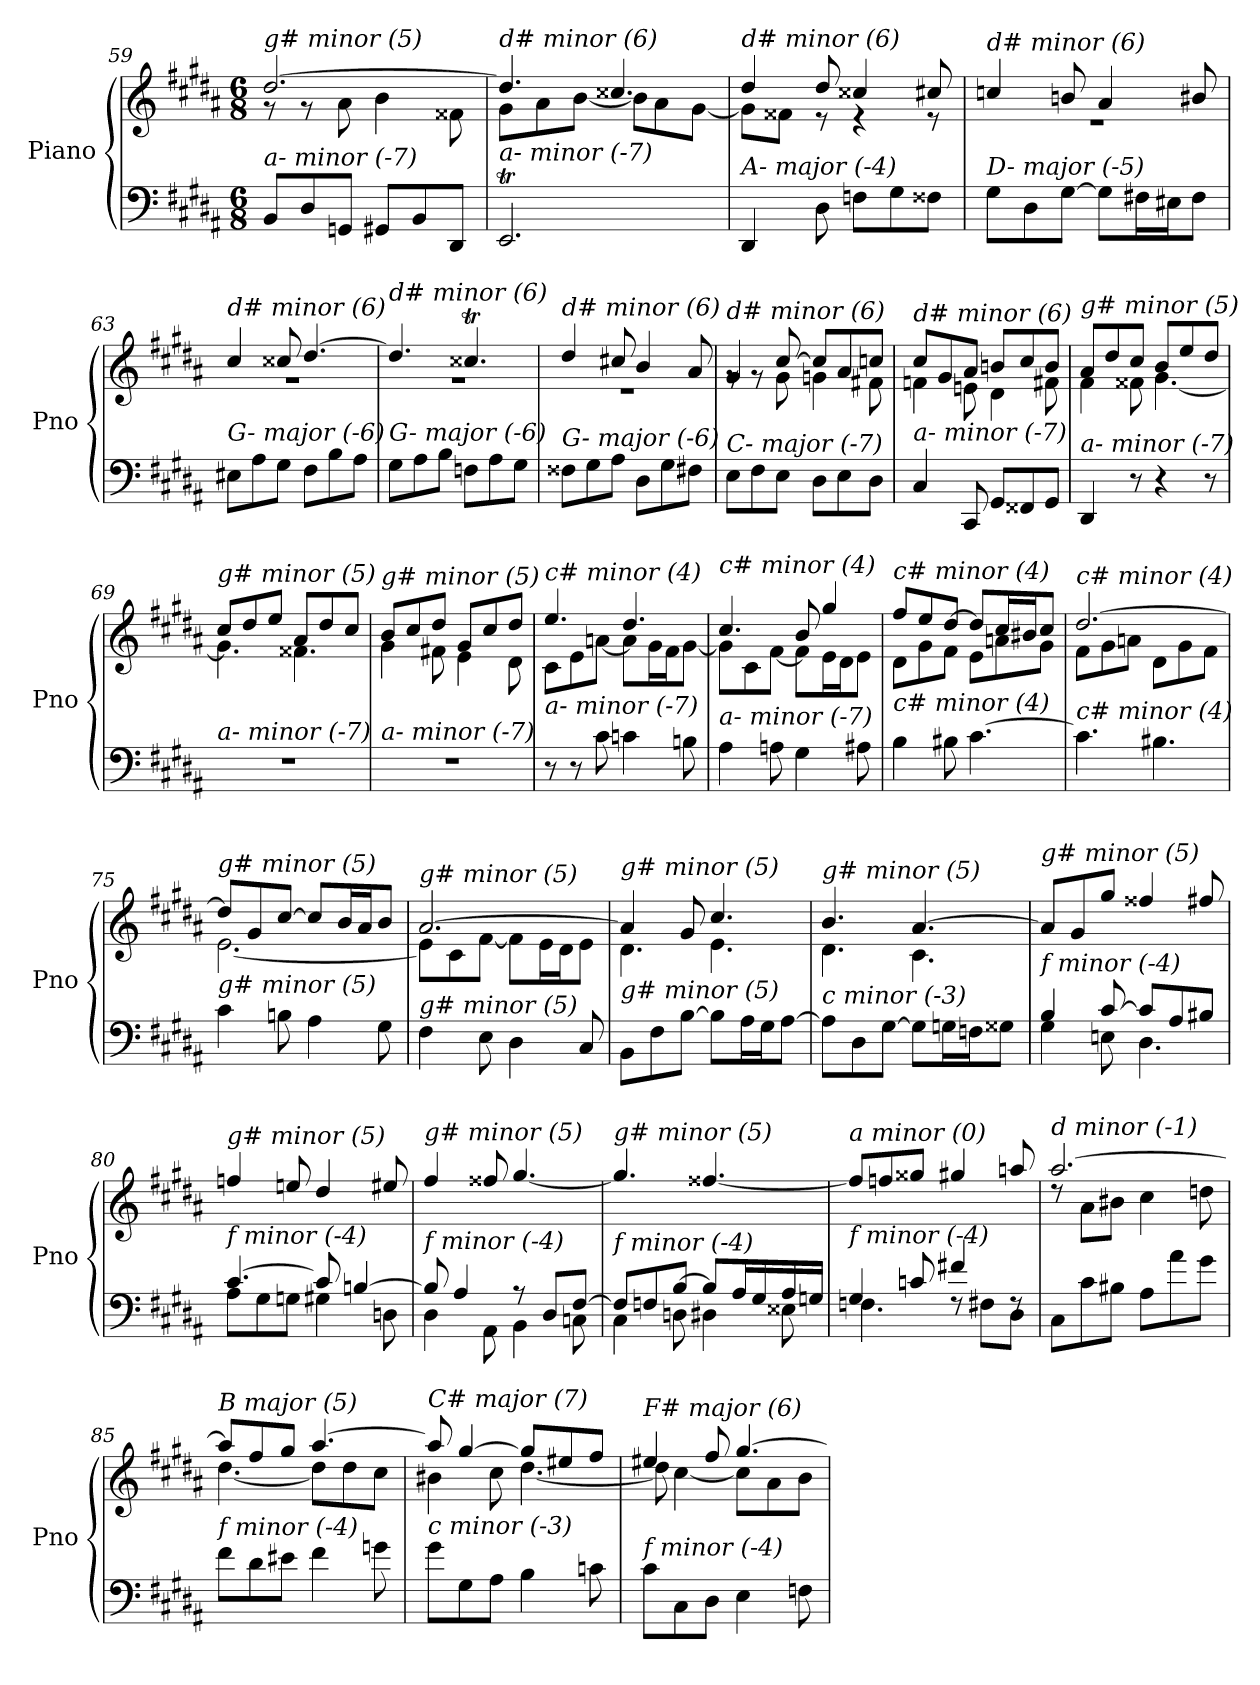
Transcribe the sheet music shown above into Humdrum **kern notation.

**kern	**kern
*part1	*part1
*staff2	*staff1
*I"Piano	*
*I'Pno	*
*clefF4	*clefG2
*k[f#c#g#d#a#]	*k[f#c#g#d#a#]
*M6/8	*M6/8
=59	=59
*	*^
!	!LO:TX:i:t=g# minor (5)	!
!LO:TX:i:t=a- minor (-7)	!	!
8BB/L	[2.dd#/	8r
8D#/	.	8r
8GGni/J	.	8a#\
8GG#/L	.	4b\
8BB/	.	.
8DD#/J	.	8f##X\
=60	=60	=60
!	!LO:TX:i:t=d# minor (6)	!
!LO:TX:i:t=a- minor (-7)	!	!
2.EET/	4.dd#/]	8g#\L
.	.	8a#\
.	.	[8b\J
.	4.cc##X/	8b\L]
.	.	8a#\
.	.	[8g#\J
!!LO:PB:g=z	!!
=61	=61	=61
!	!LO:TX:i:t=d# minor (6)	!
!LO:TX:i:t=A- major (-4)	!	!
4DD#/	4dd#/	8g#\L]
.	.	8f##X\J
8D#\	8dd#/	8r
8Fni\L	4cc##X/	4r
8G#\	.	.
8F##Xj\J	8cc#X/	8r
=62	=62	=62
!	!LO:TX:i:t=d# minor (6)	!
!LO:TX:i:t=D- major (-5)	!	!
8G#\L	4ccni/	2.r
8D#\	.	.
[8G#\J	8bn/	.
8G#\L]	4a#/	.
16F#X\L	.	.
16E#X\J	.	.
8F#\J	8b#Xj/	.
=63	=63	=63
!	!LO:TX:i:t=d# minor (6)	!
!LO:TX:i:t=G- major (-6)	!	!
8E#X\L	4cc#/	2.r
8A#\	.	.
8G#\J	8cc##X/	.
8F#\L	[4.dd#/	.
8B\	.	.
8A#\J	.	.
=64	=64	=64
!	!LO:TX:i:t=d# minor (6)	!
!LO:TX:i:t=G- major (-6)	!	!
8G#\L	4.dd#/]	2.r
8A#\	.	.
8B\J	.	.
8Fni\L	4.cc##Xt/	.
8A#\	.	.
8G#\J	.	.
=65	=65	=65
!	!LO:TX:i:t=d# minor (6)	!
!LO:TX:i:t=G- major (-6)	!	!
8F##Xj\L	4dd#/	2.r
8G#\	.	.
8A#\J	8cc#X/	.
8D#\L	4b/	.
8G#\	.	.
8F#X\J	8a#/	.
!!LO:LB:g=z	!!
=66	=66	=66
!	!LO:TX:i:t=d# minor (6)	!
!LO:TX:i:t=C- major (-7)	!	!
8E\L	4g#/	8rg
8F#\	.	8rg
8E\J	[8cc#/	8g#\
8D#\L	8cc#/L]	4gni\
8E\	8a#/	.
8D#\J	8ccni/J	8f#X\
=67	=67	=67
!	!LO:TX:i:t=d# minor (6)	!
!LO:TX:i:t=a- minor (-7)	!	!
4C#/	8cc#/L	4fni\
.	8g#/	.
8CC#/	8a#/J	8en\
8GG#/L	8bn/L	4d#\
8FF##Xj/	8cc#/	.
8GG#/J	8b/J	8f#Xi\
=68	=68	=68
!	!LO:TX:i:t=g# minor (5)	!
!LO:TX:i:t=a- minor (-7)	!	!
4DD#/	8a#/L	4f#\
.	8dd#/	.
8r	8cc#/J	8f##X\
4r	8b/L	[4.g#\
.	8ee/	.
8r	8dd#/J	.
=69	=69	=69
!	!LO:TX:i:t=g# minor (5)	!
!LO:TX:i:t=a- minor (-7)	!	!
2.r	8cc#/L	4.g#\]
.	8dd#/	.
.	8ee/J	.
.	8a#/L	4.f##X\
.	8dd#/	.
.	8cc#/J	.
=70	=70	=70
!	!LO:TX:i:t=g# minor (5)	!
!LO:TX:i:t=a- minor (-7)	!	!
2.r	8b/L	4g#\
.	8cc#/	.
.	8dd#/J	8f#X\
.	8g#/L	4e\
.	8cc#/	.
.	8dd#/J	8d#\
!!LO:LB:g=z	!!
=71	=71	=71
!	!LO:TX:i:t=c# minor (4)	!
!LO:TX:i:t=a- minor (-7)	!	!
8r	4.ee/	8c#\L
8r	.	8e\
8c#\	.	[8an\J
4cni\	4.dd#/	8a\L]
.	.	16g#\L
.	.	16f#\J
8Bn\	.	[8g#\J
=72	=72	=72
!	!LO:TX:i:t=c# minor (4)	!
!LO:TX:i:t=a- minor (-7)	!	!
4A#\	4.cc#/	8g#\L]
.	.	8c#\
8An\	.	[8f#\J
4G#\	8b/	8f#\L]
.	4gg#/	16e\L
.	.	16d#\J
8A#X\	.	8e\J
=73	=73	=73
!	!LO:TX:i:t=c# minor (4)	!
!LO:TX:i:t=c# minor (4)	!	!
4B\	8ff#/L	8d#\L
.	8ee/	8g#\
8B#X\	[8dd#/J	8f#\J
[4.c#\	8dd#/L]	8e\L
.	16cc#/L	8an\
.	16b#X/J	.
.	8cc#/J	8g#\J
=74	=74	=74
!	!LO:TX:i:t=c# minor (4)	!
!LO:TX:i:t=c# minor (4)	!	!
4.c#\]	[2.dd#/	8f#\L
.	.	8g#\
.	.	8an\J
4.B#X\	.	8d#\L
.	.	8g#\
.	.	8f#\J
=75	=75	=75
!	!LO:TX:i:t=g# minor (5)	!
!LO:TX:i:t=g# minor (5)	!	!
4c#\	8dd#/L]	[2.e\
.	8g#/	.
8Bn\	[8cc#/J	.
4A#\	8cc#/L]	.
.	16b/L	.
.	16a#/J	.
8G#\	8b/J	.
!!LO:LB:g=z	!!
=76	=76	=76
!	!LO:TX:i:t=g# minor (5)	!
!LO:TX:i:t=g# minor (5)	!	!
4F#\	[2.a#/	8e\L]
.	.	8c#\
8E\	.	[8f#\J
4D#\	.	8f#\L]
.	.	16e\L
.	.	16d#\J
8C#/	.	8e\J
=77	=77	=77
!	!LO:TX:i:t=g# minor (5)	!
!LO:TX:i:t=g# minor (5)	!	!
8BB\L	4a#/]	4.d#\
8F#\	.	.
[8B\J	8g#/	.
8B\L]	4.cc#/	4.e\
16A#\L	.	.
16G#\J	.	.
[8A#\J	.	.
=78	=78	=78
!	!LO:TX:i:t=g# minor (5)	!
!LO:TX:i:t=c minor (-3)	!	!
8A#\L]	4.b/	4.d#\
8D#\	.	.
[8G#\J	.	.
8G#\L]	[4.a#/	4.c#\
16Gni\L	.	.
16Fni\J	.	.
8G##i\J	.	.
*	*v	*v
=79	=79
*^	*
!	!	!LO:TX:i:t=g# minor (5)
!LO:TX:i:t=f minor (-4)	!	!
4B/	4G#\	8a#/L]
.	.	8g#/
[8c#/	8En\	8gg#/J
8c#/L]	4.D#\	4ff##X/
8A#/	.	.
8B#Xj/J	.	8ff#X/
=80	=80	=80
!	!	!LO:TX:i:t=g# minor (5)
!LO:TX:i:t=f minor (-4)	!	!
[4.c#/	8A#\L	4ffni/
.	8G#\	.
.	8Gni\J	8een/
8c#/]	4G#\	4dd#/
[4Bn/	.	.
.	8Dni\	8ee#Xj/
!!LO:LB:g=z
=81	=81	=81
!	!	!LO:TX:i:t=g# minor (5)
!LO:TX:i:t=f minor (-4)	!	!
8B/]	4D#\	4ff#/
4A#/	.	.
.	8AA#\	8ff##X/
8r	4BB\	[4.gg#/
8D#/L	.	.
[8F#/J	8Cni\	.
=82	=82	=82
!	!	!LO:TX:i:t=g# minor (5)
!LO:TX:i:t=f minor (-4)	!	!
8F#/L]	4C#\	4.gg#/]
8Fni/	.	.
[8B/J	8Dni\	.
8B/L]	4D#\	[4.ff##X/
16A#/L	.	.
16G#/	.	.
16A#/	8E##Xi\	.
16Gni/JJ	.	.
=83	=83	=83
!	!	!LO:TX:i:t=a minor (0)
!LO:TX:i:t=f minor (-4)	!	!
4G#/	4.Fni\	8ff##/L]
.	.	8ffni/
8cni/	.	8gg##Xi/J
4f#Xi/	8rF	4gg#/
.	8F#i\L	.
8rF	8D#\J	8aani/
=84	=84	=84
*	*	*^
!	!	!LO:TX:i:t=d minor (-1)	!
!LO:TX:i:t=f minor (-4)	!	!	!
*v	*v	*	*
8C#\L	[2.aa#/	8rdd
8c#\	.	8a#\L
8B#Xj\J	.	8b#Xj\J
8A#\L	.	4cc#\
8a#\	.	.
8g#\J	.	8ddni\
=85	=85	=85
!	!LO:TX:i:t=B major (5)	!
!LO:TX:i:t=f minor (-4)	!	!
8f#\L	8aa#/L]	[4.dd#\
8d#\	8ff#/	.
8e#X\J	8gg#/J	.
4f#\	[4.aa#/	8dd#\L]
.	.	8dd#\
8gni\	.	8cc#\J
!!LO:LB:g=z	!!
=86	=86	=86
!	!LO:TX:i:t=C# major (7)	!
!LO:TX:i:t=c minor (-3)	!	!
8g#\L	8aa#/]	4b#X\
8G#\	[4gg#/	.
8A#\J	.	8cc#\
4B\	8gg#/L]	[4.dd#\
.	8ee#X/	.
8cni\	8ff#/J	.
=87	=87	=87
!	!LO:TX:i:t=F# major (6)	!
!LO:TX:i:t=f minor (-4)	!	!
8c#\L	4ee#X/	8dd#\]
8C#\	.	[4cc#\
8D#\J	8ff#/	.
4E\	[4.gg#/	8cc#\L]
.	.	8a#\
8Fni\	.	8b\J
*	*v	*v
=	=
*-	*-
